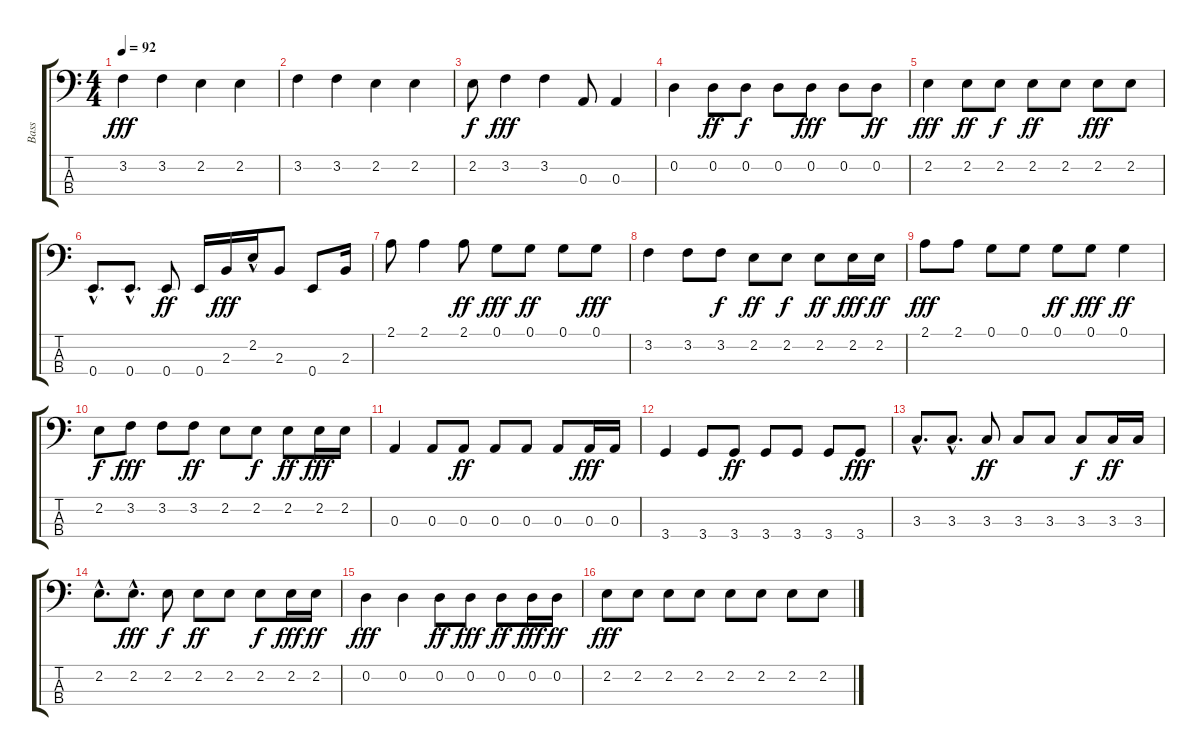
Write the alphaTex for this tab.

\track ("Bass" "Bass") {instrument electricbassfinger}
\staff {score tabs}
\tuning (G2 D2 A1 E1) {hide}
\ts (4 4)
\tempo 92
\clef f4
\ks c
3.2.4{dy fff} 3.2.4 2.2.4 2.2.4 |
3.2.4 3.2.4 2.2.4 2.2.4 |
2.2.8{dy f} 3.2.4{dy fff} 3.2.4 0.3.8 0.3.4 |
0.2.4 0.2.8{dy ff} 0.2.8{dy f} 0.2.8 0.2.8{dy fff} 0.2.8 0.2.8{dy ff} |
2.2.4{dy fff} 2.2.8{dy ff} 2.2.8{dy f} 2.2.8{dy ff} 2.2.8 2.2.8{dy fff} 2.2.8 |
0.4{hac}.8{d} 0.4{hac}.8{d} 0.4.8{dy ff} 0.4.16 2.3.16{dy fff} 2.2{hac}.16 2.3.8 0.4.8 2.3.16 |
2.1.8 2.1.4 2.1.8{dy ff} 0.1.8{dy fff} 0.1.8{dy ff} 0.1.8 0.1.8{dy fff} |
3.2.4 3.2.8 3.2.8{dy f} 2.2.8{dy ff} 2.2.8{dy f} 2.2.8{dy ff} 2.2.16{dy fff} 2.2.16{dy ff} |
2.1.8{dy fff} 2.1.8 0.1.8 0.1.8 0.1.8{dy ff} 0.1.8{dy fff} 0.1.4{dy ff} |
2.2.8{dy f} 3.2.8{dy fff} 3.2.8 3.2.8{dy ff} 2.2.8 2.2.8{dy f} 2.2.8{dy ff} 2.2.16{dy fff} 2.2.16 |
0.3.4 0.3.8 0.3.8{dy ff} 0.3.8 0.3.8 0.3.8 0.3.16{dy fff} 0.3.16 |
3.4.4 3.4.8 3.4.8{dy ff} 3.4.8 3.4.8 3.4.8 3.4.8{dy fff} |
3.3{hac}.8{d} 3.3{hac}.8{d} 3.3.8{dy ff} 3.3.8 3.3.8 3.3.8{dy f} 3.3.16{dy ff} 3.3.16 |
2.2{hac}.8{d} 2.2{hac}.8{d dy fff} 2.2.8{dy f} 2.2.8{dy ff} 2.2.8 2.2.8{dy f} 2.2.16{dy fff} 2.2.16{dy ff} |
0.2.4{dy fff} 0.2.4 0.2.8{dy ff} 0.2.8{dy fff} 0.2.8{dy ff} 0.2.16{dy fff} 0.2.16{dy ff} |
2.2.8{dy fff} 2.2.8 2.2.8 2.2.8 2.2.8 2.2.8 2.2.8 2.2.8
